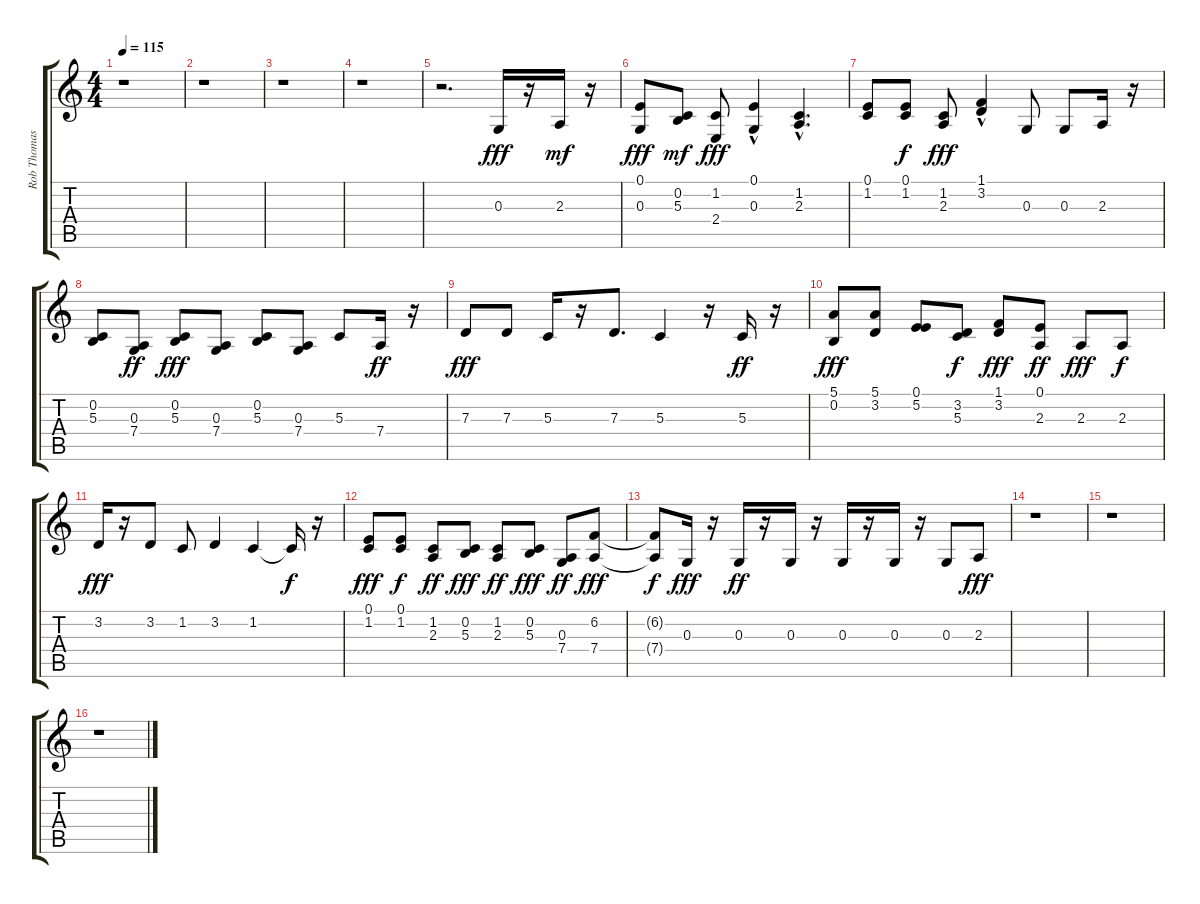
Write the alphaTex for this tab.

\track ("Rob Thomas" "Rob Thomas") {instrument synthbrass1}
\staff {score tabs}
\tuning (E4 B3 G3 D3 A2 E2) {hide}
\ts (4 4)
\tempo 115
\clef g2
\ks c
r.1{dy fff} |
r.1 |
r.1 |
r.1 |
r.2{d} 0.3.16 r.16 2.3.16{dy mf} r.16 |
(0.1 0.3).8{dy fff} (0.2 5.3).8{dy mf} (1.2 2.4).8{dy fff} (0.1 0.3{hac}).4 (1.2{hac} 2.3).4{d} |
(0.1 1.2).8 (0.1 1.2).8{dy f} (1.2 2.3).8{dy fff} (1.1{hac} 3.2).4 0.3.8 0.3.8 2.3.16 r.16 |
(0.2 5.3).8 (0.3 7.4).8{dy ff} (0.2 5.3).8{dy fff} (0.3 7.4).8 (0.2 5.3).8 (0.3 7.4).8 5.3.8 7.4.16{dy ff} r.16 |
7.3.8{dy fff} 7.3.8 5.3.16 r.16 7.3.8{d} 5.3.4 r.16 5.3.16{dy ff} r.16 |
(5.1 0.2).8{dy fff} (5.1 3.2).8 (0.1 5.2).8 (3.2 5.3).8{dy f} (1.1 3.2).8{dy fff} (0.1 2.3).8{dy ff} 2.3.8{dy fff} 2.3.8{dy f} |
3.2.16{dy fff} r.16 3.2.8 1.2.8 3.2.4 1.2.4 1.2{t}.16{dy f} r.16 |
(0.1 1.2).8{dy fff} (0.1 1.2).8{dy f} (1.2 2.3).8{dy ff} (0.2 5.3).8{dy fff} (1.2 2.3).8{dy ff} (0.2 5.3).8{dy fff} (0.3 7.4).8{dy ff} (6.2 7.4).8{dy fff} |
(6.2{t} 7.4{t}).8{dy f} 0.3.16{dy fff} r.16 0.3.16{dy ff} r.16 0.3.16 r.16 0.3.16 r.16 0.3.16 r.16 0.3.8 2.3.8{dy fff} |
r.1 |
r.1 |
r.1
